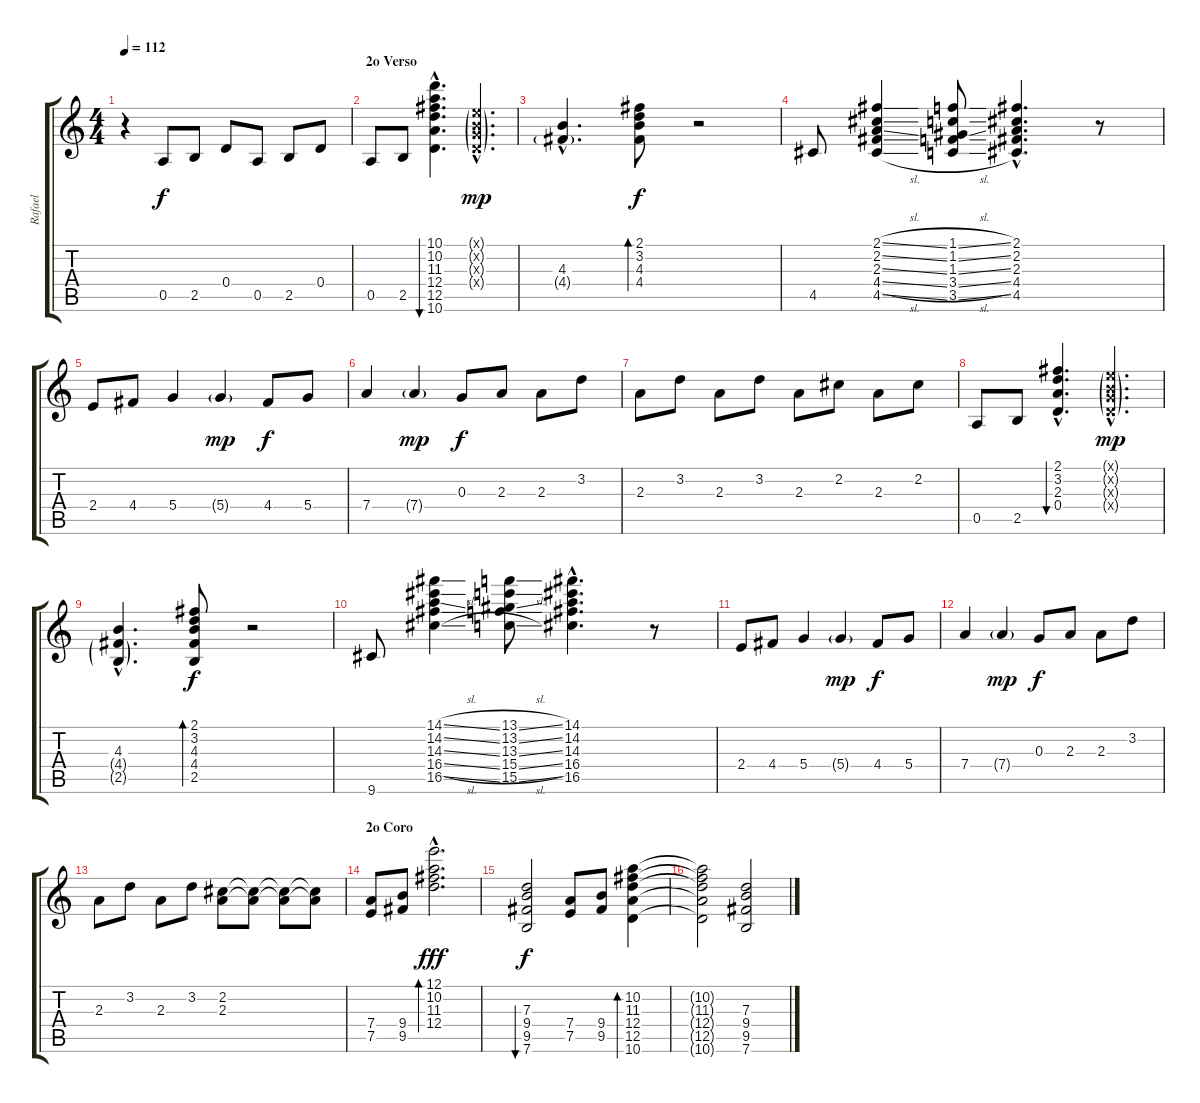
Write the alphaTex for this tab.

\track ("Rafael" "Rafael") {instrument electricguitarclean}
\staff {score tabs}
\tuning (E4 B3 G3 D3 A2 E2) {hide}
\ts (4 4)
\tempo 112
\clef g2
\ks c
r.4{dy ff} 0.5.8{dy f} 2.5.8 0.4.8 0.5.8 2.5.8 0.4.8 |
\section ("" "2o Verso")
0.5.8 2.5.8 (10.1{hac} 10.2{hac} 11.3{hac} 12.4{hac} 12.5{hac} 10.6{hac}).4{d bu 30} (0.1{g hac x} 0.2{g hac x} 0.3{g hac x} 0.4{g hac x}).4{d dy mp} |
(4.3{hac} 4.4{g hac}).4{d} (2.1 3.2 4.3 4.4).8{bd 30 dy f} r.2 |
4.5.8 (2.1{sl} 2.2{sl} 2.3{sl} 4.4{sl} 4.5{sl}).4 (1.1{sl} 1.2{sl} 1.3{sl} 3.4{sl} 3.5{sl}).8 (2.1{hac} 2.2{hac} 2.3{hac} 4.4{hac} 4.5{hac}).4{d volume 14} r.8 |
2.4.8{volume 14} 4.4.8 5.4.4 5.4{g}.4{dy mp} 4.4.8{dy f} 5.4.8 |
7.4.4 7.4{g}.4{dy mp} 0.3.8{dy f} 2.3.8 2.3.8 3.2.8 |
2.3.8 3.2.8 2.3.8 3.2.8 2.3.8 2.2.8 2.3.8 2.2.8 |
0.5.8 2.5.8 (2.1{hac} 3.2{hac} 2.3{hac} 0.4{hac}).4{d bu 30} (0.1{g hac x} 0.2{g hac x} 0.3{g hac x} 0.4{g hac x}).4{d dy mp} |
(4.3{hac} 4.4{g hac} 2.5{g hac}).4{d} (2.1 3.2 4.3 4.4 2.5).8{bd 30 dy f} r.2 |
9.6.8 (14.1{sl} 14.2{sl} 14.3{sl} 16.4{sl} 16.5{sl}).4 (13.1{sl} 13.2{sl} 13.3{sl} 15.4{sl} 15.5{sl}).8 (14.1{hac} 14.2{hac} 14.3{hac} 16.4{hac} 16.5{hac}).4{d volume 14} r.8 |
2.4.8{volume 14} 4.4.8 5.4.4 5.4{g}.4{dy mp} 4.4.8{dy f} 5.4.8 |
7.4.4 7.4{g}.4{dy mp} 0.3.8{dy f} 2.3.8 2.3.8 3.2.8 |
2.3.8 3.2.8 2.3.8 3.2.8 (2.2 2.3).8 (2.2{t} 2.3{t}).8 (2.2{t} 2.3{t}).8 (2.2{t} 2.3{t}).8 |
\section ("" "2o Coro")
(7.4 7.5).8 (9.4 9.5).8 (12.1{hac} 10.2{hac} 11.3{hac} 12.4{hac}).2{d bd 30 dy fff} |
(7.3 9.4 9.5 7.6).2{bu 30 dy f} (7.4 7.5).8 (9.4 9.5).8 (10.2 11.3 12.4 12.5 10.6).4{bd 30} |
(10.2{t} 11.3{t} 12.4{t} 12.5{t} 10.6{t}).2 (7.3 9.4 9.5 7.6).2
